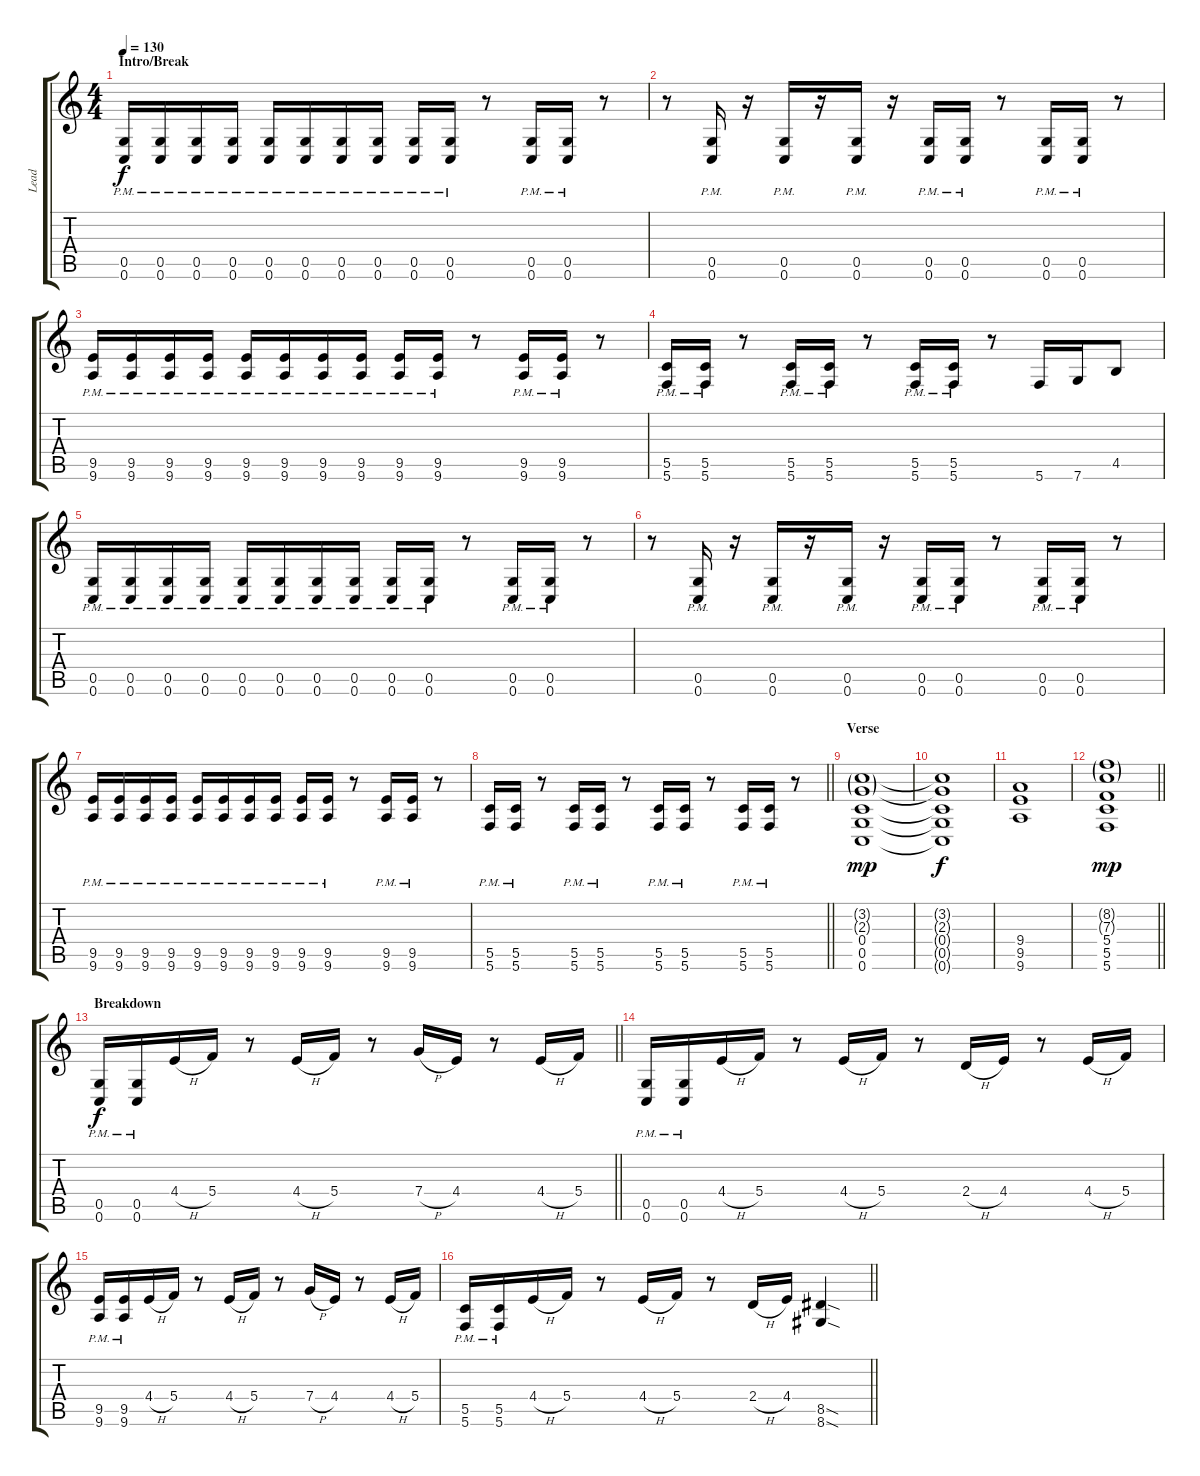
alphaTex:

\track ("Lead" "Lead") {instrument distortionguitar}
\staff {score tabs}
\tuning (D4 A3 F3 C3 G2 C2) {hide}
\ts (4 4)
\section ("" "Intro/Break")
\tempo 130
\clef g2
\ks c
(0.5{pm} 0.6{pm}).16{dy f} (0.5{pm} 0.6{pm}).16 (0.5{pm} 0.6{pm}).16 (0.5{pm} 0.6{pm}).16 (0.5{pm} 0.6{pm}).16 (0.5{pm} 0.6{pm}).16 (0.5{pm} 0.6{pm}).16 (0.5{pm} 0.6{pm}).16 (0.5{pm} 0.6{pm}).16 (0.5{pm} 0.6{pm}).16 r.8 (0.5{pm} 0.6{pm}).16 (0.5{pm} 0.6{pm}).16 r.8 |
r.8 (0.5{pm} 0.6{pm}).16 r.16 (0.5{pm} 0.6{pm}).16 r.16 (0.5{pm} 0.6{pm}).16 r.16 (0.5{pm} 0.6{pm}).16 (0.5{pm} 0.6{pm}).16 r.8 (0.5{pm} 0.6{pm}).16 (0.5{pm} 0.6{pm}).16 r.8 |
(9.5{pm} 9.6{pm}).16 (9.5{pm} 9.6{pm}).16 (9.5{pm} 9.6{pm}).16 (9.5{pm} 9.6{pm}).16 (9.5{pm} 9.6{pm}).16 (9.5{pm} 9.6{pm}).16 (9.5{pm} 9.6{pm}).16 (9.5{pm} 9.6{pm}).16 (9.5{pm} 9.6{pm}).16 (9.5{pm} 9.6{pm}).16 r.8 (9.5{pm} 9.6{pm}).16 (9.5{pm} 9.6{pm}).16 r.8 |
(5.5{pm} 5.6{pm}).16 (5.5{pm} 5.6{pm}).16 r.8 (5.5{pm} 5.6{pm}).16 (5.5{pm} 5.6{pm}).16 r.8 (5.5{pm} 5.6{pm}).16 (5.5{pm} 5.6{pm}).16 r.8 5.6.16 7.6.16 4.5.8 |
(0.5{pm} 0.6{pm}).16 (0.5{pm} 0.6{pm}).16 (0.5{pm} 0.6{pm}).16 (0.5{pm} 0.6{pm}).16 (0.5{pm} 0.6{pm}).16 (0.5{pm} 0.6{pm}).16 (0.5{pm} 0.6{pm}).16 (0.5{pm} 0.6{pm}).16 (0.5{pm} 0.6{pm}).16 (0.5{pm} 0.6{pm}).16 r.8 (0.5{pm} 0.6{pm}).16 (0.5{pm} 0.6{pm}).16 r.8 |
r.8 (0.5{pm} 0.6{pm}).16 r.16 (0.5{pm} 0.6{pm}).16 r.16 (0.5{pm} 0.6{pm}).16 r.16 (0.5{pm} 0.6{pm}).16 (0.5{pm} 0.6{pm}).16 r.8 (0.5{pm} 0.6{pm}).16 (0.5{pm} 0.6{pm}).16 r.8 |
(9.5{pm} 9.6{pm}).16 (9.5{pm} 9.6{pm}).16 (9.5{pm} 9.6{pm}).16 (9.5{pm} 9.6{pm}).16 (9.5{pm} 9.6{pm}).16 (9.5{pm} 9.6{pm}).16 (9.5{pm} 9.6{pm}).16 (9.5{pm} 9.6{pm}).16 (9.5{pm} 9.6{pm}).16 (9.5{pm} 9.6{pm}).16 r.8 (9.5{pm} 9.6{pm}).16 (9.5{pm} 9.6{pm}).16 r.8 |
\barLineRight lightlight
(5.5{pm} 5.6{pm}).16 (5.5{pm} 5.6{pm}).16 r.8 (5.5{pm} 5.6{pm}).16 (5.5{pm} 5.6{pm}).16 r.8 (5.5{pm} 5.6{pm}).16 (5.5{pm} 5.6{pm}).16 r.8 (5.5{pm} 5.6{pm}).16 (5.5{pm} 5.6{pm}).16 r.8 |
\section ("" "Verse")
(3.2{g} 2.3{g} 0.4 0.5 0.6).1{dy mp} |
(3.2{t} 2.3{t} 0.4{t} 0.5{t} 0.6{t}).1{dy f} |
(9.4 9.5 9.6).1 |
\barLineRight lightlight
(8.2{g} 7.3{g} 5.4 5.5 5.6).1{dy mp} |
\section ("" "Breakdown")
\barLineRight lightlight
(0.5{pm} 0.6{pm}).16{dy f} (0.5{pm} 0.6{pm}).16 4.4{h}.16 5.4.16 r.8 4.4{h}.16 5.4.16 r.8 7.4{h}.16 4.4.16 r.8 4.4{h}.16 5.4.16 |
(0.5{pm} 0.6{pm}).16 (0.5{pm} 0.6{pm}).16 4.4{h}.16 5.4.16 r.8 4.4{h}.16 5.4.16 r.8 2.4{h}.16 4.4.16 r.8 4.4{h}.16 5.4.16 |
(9.5{pm} 9.6{pm}).16 (9.5{pm} 9.6{pm}).16 4.4{h}.16 5.4.16 r.8 4.4{h}.16 5.4.16 r.8 7.4{h}.16 4.4.16 r.8 4.4{h}.16 5.4.16 |
\barLineRight lightlight
(5.5{pm} 5.6{pm}).16 (5.5{pm} 5.6{pm}).16 4.4{h}.16 5.4.16 r.8 4.4{h}.16 5.4.16 r.8 2.4{h}.16 4.4.16 (8.5{sod} 8.6{sod}).4
